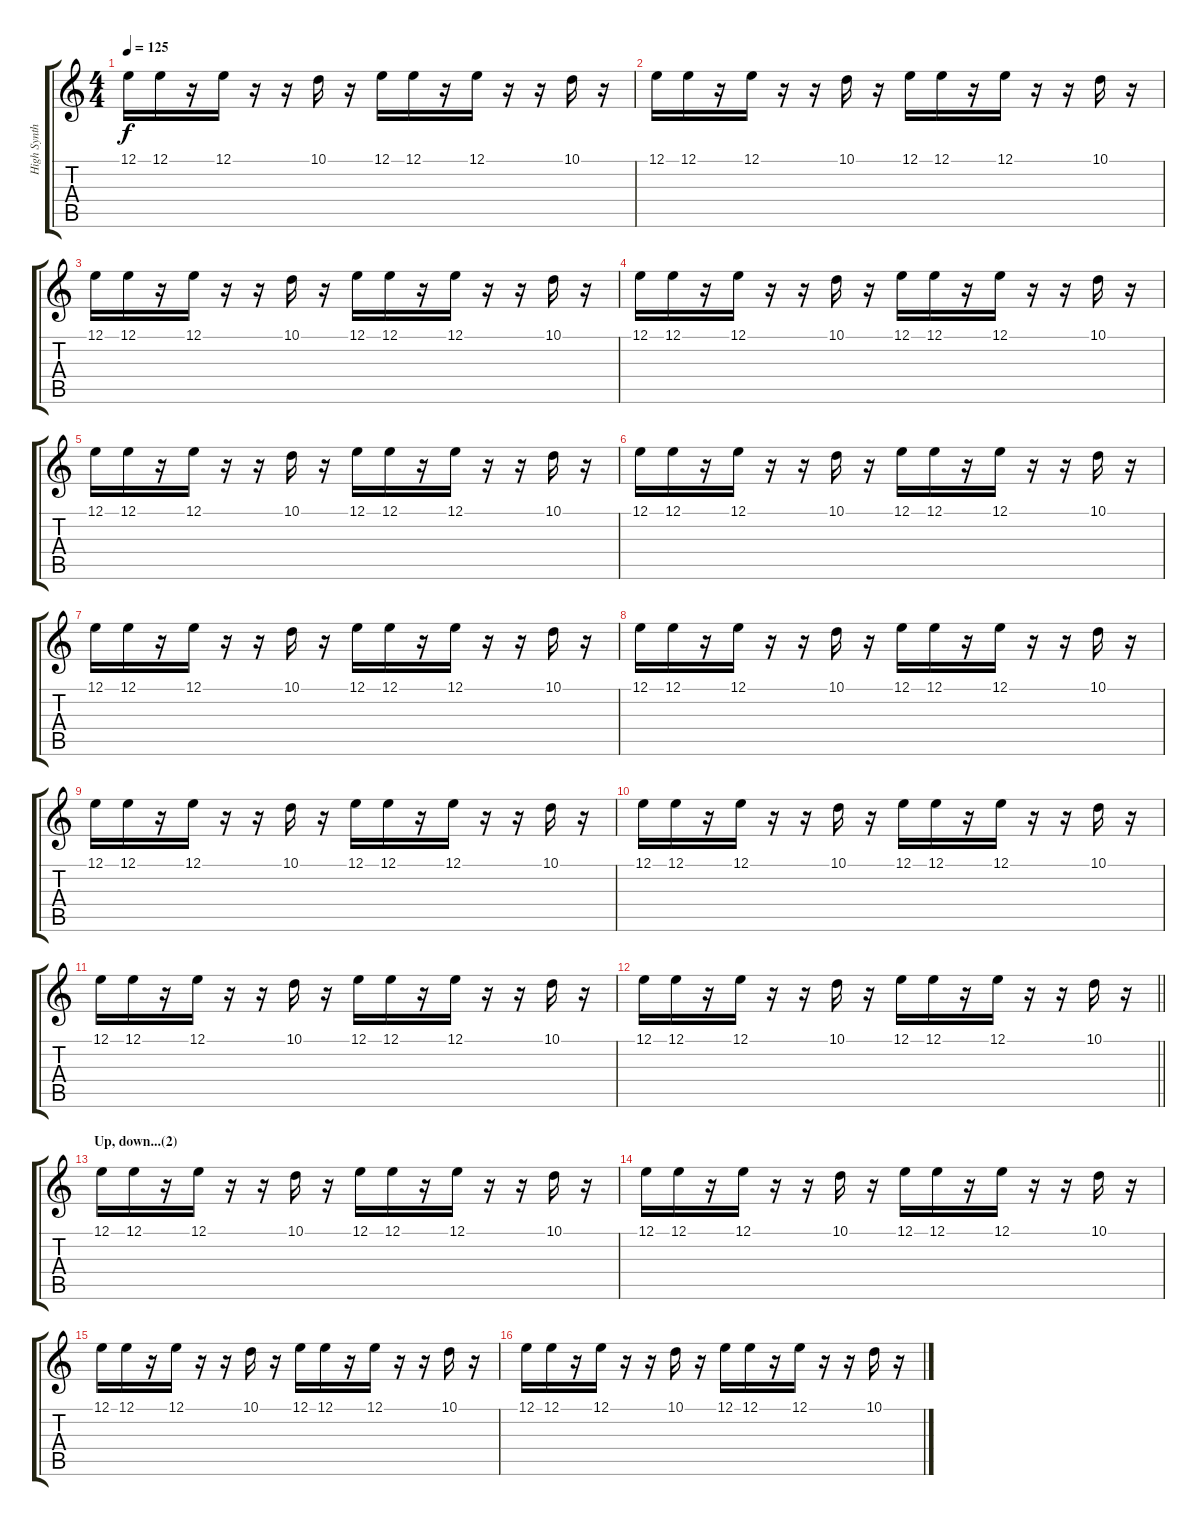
\track ("High Synth (Gillian)" "High Synth") {instrument lead8bassandlead}
\staff {score tabs}
\tuning (E4 B3 G3 D3 A2 E2) {hide}
\ts (4 4)
\tempo 125
\clef g2
\ks c
12.1.16{dy f} 12.1.16 r.16 12.1.16 r.16 r.16 10.1.16 r.16 12.1.16 12.1.16 r.16 12.1.16 r.16 r.16 10.1.16 r.16 |
12.1.16 12.1.16 r.16 12.1.16 r.16 r.16 10.1.16 r.16 12.1.16 12.1.16 r.16 12.1.16 r.16 r.16 10.1.16 r.16 |
12.1.16 12.1.16 r.16 12.1.16 r.16 r.16 10.1.16 r.16 12.1.16 12.1.16 r.16 12.1.16 r.16 r.16 10.1.16 r.16 |
12.1.16 12.1.16 r.16 12.1.16 r.16 r.16 10.1.16 r.16 12.1.16 12.1.16 r.16 12.1.16 r.16 r.16 10.1.16 r.16 |
12.1.16 12.1.16 r.16 12.1.16 r.16 r.16 10.1.16 r.16 12.1.16 12.1.16 r.16 12.1.16 r.16 r.16 10.1.16 r.16 |
12.1.16 12.1.16 r.16 12.1.16 r.16 r.16 10.1.16 r.16 12.1.16 12.1.16 r.16 12.1.16 r.16 r.16 10.1.16 r.16 |
12.1.16 12.1.16 r.16 12.1.16 r.16 r.16 10.1.16 r.16 12.1.16 12.1.16 r.16 12.1.16 r.16 r.16 10.1.16 r.16 |
12.1.16 12.1.16 r.16 12.1.16 r.16 r.16 10.1.16 r.16 12.1.16 12.1.16 r.16 12.1.16 r.16 r.16 10.1.16 r.16 |
12.1.16 12.1.16 r.16 12.1.16 r.16 r.16 10.1.16 r.16 12.1.16 12.1.16 r.16 12.1.16 r.16 r.16 10.1.16 r.16 |
12.1.16 12.1.16 r.16 12.1.16 r.16 r.16 10.1.16 r.16 12.1.16 12.1.16 r.16 12.1.16 r.16 r.16 10.1.16 r.16 |
12.1.16 12.1.16 r.16 12.1.16 r.16 r.16 10.1.16 r.16 12.1.16 12.1.16 r.16 12.1.16 r.16 r.16 10.1.16 r.16 |
\barLineRight lightlight
12.1.16 12.1.16 r.16 12.1.16 r.16 r.16 10.1.16 r.16 12.1.16 12.1.16 r.16 12.1.16 r.16 r.16 10.1.16 r.16 |
\section ("" "Up, down...(2)")
12.1.16 12.1.16 r.16 12.1.16 r.16 r.16 10.1.16 r.16 12.1.16 12.1.16 r.16 12.1.16 r.16 r.16 10.1.16 r.16 |
12.1.16 12.1.16 r.16 12.1.16 r.16 r.16 10.1.16 r.16 12.1.16 12.1.16 r.16 12.1.16 r.16 r.16 10.1.16 r.16 |
12.1.16 12.1.16 r.16 12.1.16 r.16 r.16 10.1.16 r.16 12.1.16 12.1.16 r.16 12.1.16 r.16 r.16 10.1.16 r.16 |
12.1.16 12.1.16 r.16 12.1.16 r.16 r.16 10.1.16 r.16 12.1.16 12.1.16 r.16 12.1.16 r.16 r.16 10.1.16 r.16
